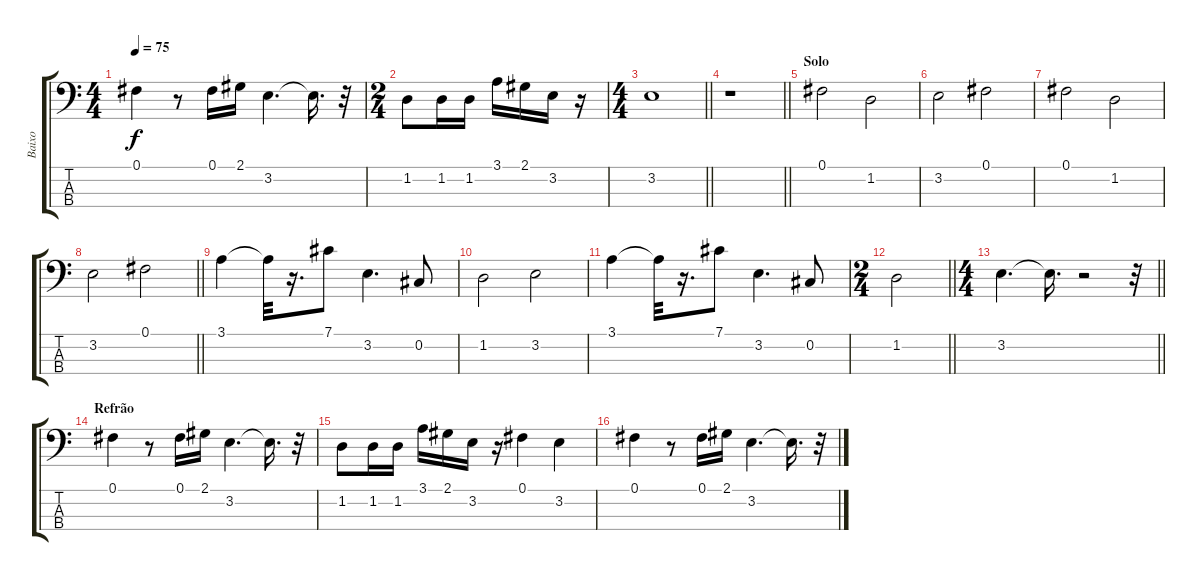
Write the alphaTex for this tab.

\track ("Baixo" "Baixo") {instrument acousticbass}
\staff {score tabs}
\tuning (Gb2 Db2 Ab1 Eb1) {hide}
\ts (4 4)
\tempo 75
\clef f4
\ks c
0.1.4{dy f} r.8 0.1.16 2.1.16 3.2.4{d} 3.2{t}.16{d} r.32 |
\ts (2 4)
1.2.8 1.2.16 1.2.16 3.1.16 2.1.16 3.2.16 r.16 |
\ts (4 4)
\barLineRight lightlight
3.2.1 |
\barLineRight lightlight
r.1 |
\section ("" "Solo")
0.1.2 1.2.2 |
3.2.2 0.1.2 |
0.1.2 1.2.2 |
\barLineRight lightlight
3.2.2 0.1.2 |
3.1.4 3.1{t}.32 r.16{d} 7.1.8 3.2.4{d} 0.2.8 |
1.2.2 3.2.2 |
3.1.4 3.1{t}.32 r.16{d} 7.1.8 3.2.4{d} 0.2.8 |
\ts (2 4)
\barLineRight lightlight
1.2.2 |
\ts (4 4)
\barLineRight lightlight
3.2.4{d} 3.2{t}.16{d} r.2 r.32 |
\section ("" "Refrão")
0.1.4 r.8 0.1.16 2.1.16 3.2.4{d} 3.2{t}.16{d} r.32 |
1.2.8 1.2.16 1.2.16 3.1.16 2.1.16 3.2.16 r.16 0.1.4 3.2.4 |
0.1.4 r.8 0.1.16 2.1.16 3.2.4{d} 3.2{t}.16{d} r.32
